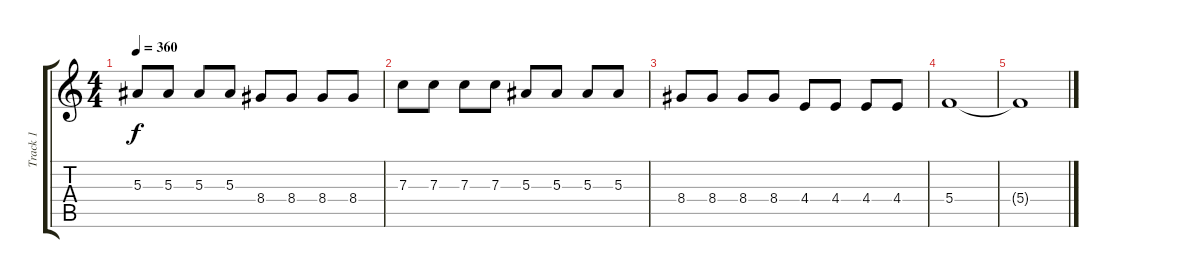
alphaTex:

\track ("Track 1" "Track 1") {instrument distortionguitar}
\staff {score tabs}
\tuning (D4 A3 F3 C3 G2 C2) {hide}
\ts (4 4)
\tempo 360
\clef g2
\ks c
5.3.8{dy f} 5.3.8 5.3.8 5.3.8 8.4.8 8.4.8 8.4.8 8.4.8 |
7.3.8 7.3.8 7.3.8 7.3.8 5.3.8 5.3.8 5.3.8 5.3.8 |
8.4.8 8.4.8 8.4.8 8.4.8 4.4.8 4.4.8 4.4.8 4.4.8 |
5.4.1 |
5.4{t}.1
